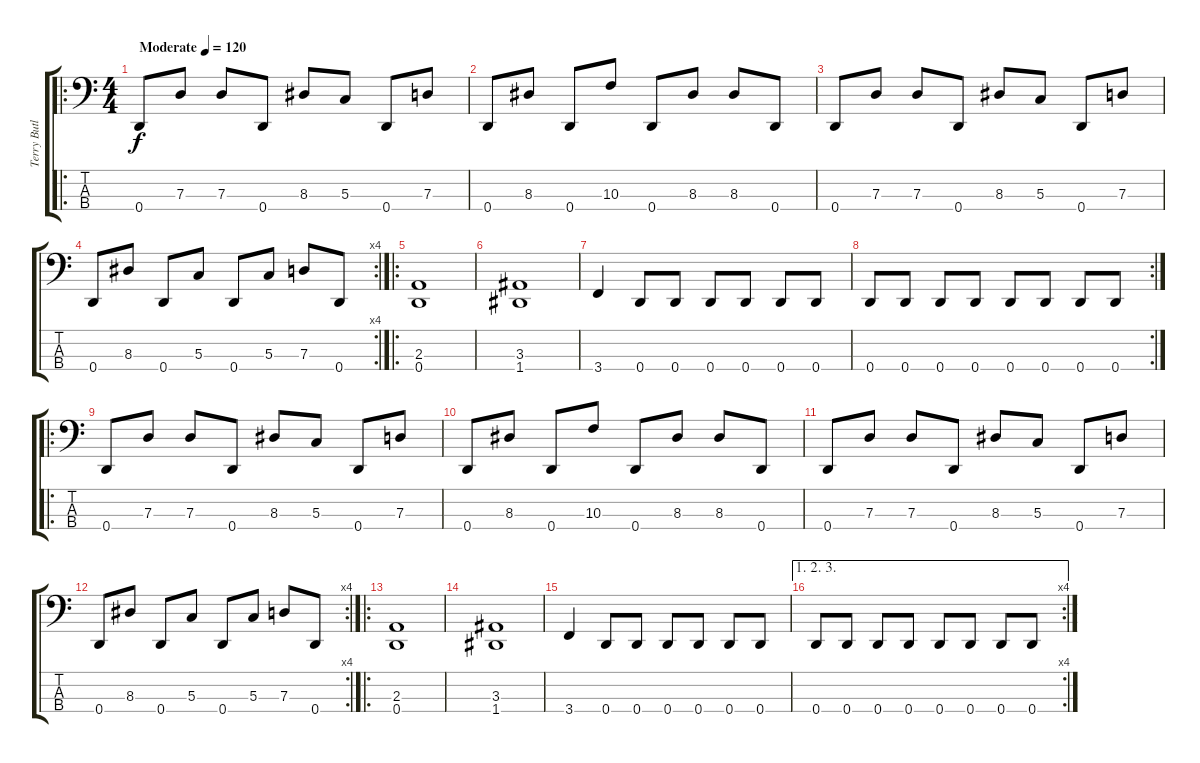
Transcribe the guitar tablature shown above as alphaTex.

\track ("Terry Butler - Bass" "Terry Butl") {instrument electricbassfinger}
\staff {score tabs}
\tuning (F2 C2 G1 D1) {hide}
\ro
\ts (4 4)
\tempo (120 "Moderate")
\clef f4
\ks c
0.4.8{dy f instrument electricbassfinger} 7.3.8 7.3.8 0.4.8 8.3.8 5.3.8 0.4.8 7.3.8 |
0.4.8 8.3.8 0.4.8 10.3.8 0.4.8 8.3.8 8.3.8 0.4.8 |
0.4.8 7.3.8 7.3.8 0.4.8 8.3.8 5.3.8 0.4.8 7.3.8 |
\rc 4
0.4.8 8.3.8 0.4.8 5.3.8 0.4.8 5.3.8 7.3.8 0.4.8 |
\ro
(2.3 0.4).1 |
(3.3 1.4).1 |
3.4.4 0.4.8 0.4.8 0.4.8 0.4.8 0.4.8 0.4.8 |
\rc 2
0.4.8 0.4.8 0.4.8 0.4.8 0.4.8 0.4.8 0.4.8 0.4.8 |
\ro
0.4.8 7.3.8 7.3.8 0.4.8 8.3.8 5.3.8 0.4.8 7.3.8 |
0.4.8 8.3.8 0.4.8 10.3.8 0.4.8 8.3.8 8.3.8 0.4.8 |
0.4.8 7.3.8 7.3.8 0.4.8 8.3.8 5.3.8 0.4.8 7.3.8 |
\rc 4
0.4.8 8.3.8 0.4.8 5.3.8 0.4.8 5.3.8 7.3.8 0.4.8 |
\ro
(2.3 0.4).1 |
(3.3 1.4).1 |
3.4.4 0.4.8 0.4.8 0.4.8 0.4.8 0.4.8 0.4.8 |
\ae (1 2 3)
\rc 4
0.4.8 0.4.8 0.4.8 0.4.8 0.4.8 0.4.8 0.4.8 0.4.8
